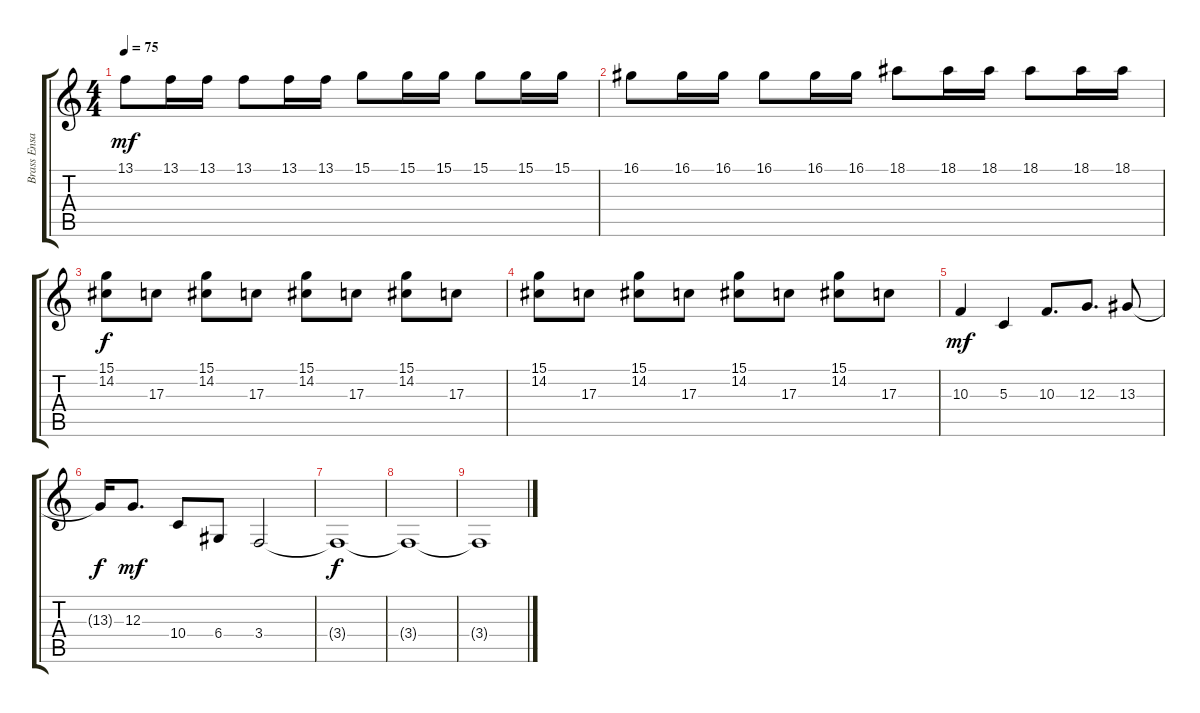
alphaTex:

\track ("Brass Ensamble" "Brass Ensa") {instrument tuba}
\staff {score tabs}
\tuning (E4 B3 G3 D3 A2 E2) {hide}
\ts (4 4)
\tempo 75
\clef g2
\ks c
13.1.8{dy mf} 13.1.16 13.1.16 13.1.8 13.1.16 13.1.16 15.1.8 15.1.16 15.1.16 15.1.8 15.1.16 15.1.16 |
16.1.8 16.1.16 16.1.16 16.1.8 16.1.16 16.1.16 18.1.8 18.1.16 18.1.16 18.1.8 18.1.16 18.1.16 |
(15.1 14.2).8{dy f} 17.3.8 (15.1 14.2).8 17.3.8 (15.1 14.2).8 17.3.8 (15.1 14.2).8 17.3.8 |
(15.1 14.2).8 17.3.8 (15.1 14.2).8 17.3.8 (15.1 14.2).8 17.3.8 (15.1 14.2).8 17.3.8 |
10.3.4{dy mf} 5.3.4 10.3.8{d} 12.3.8{d} 13.3.8 |
13.3{t}.16{dy f} 12.3.8{d dy mf} 10.4.8 6.4.8 3.4.2 |
3.4{t}.1{dy f} |
3.4{t}.1 |
3.4{t}.1
